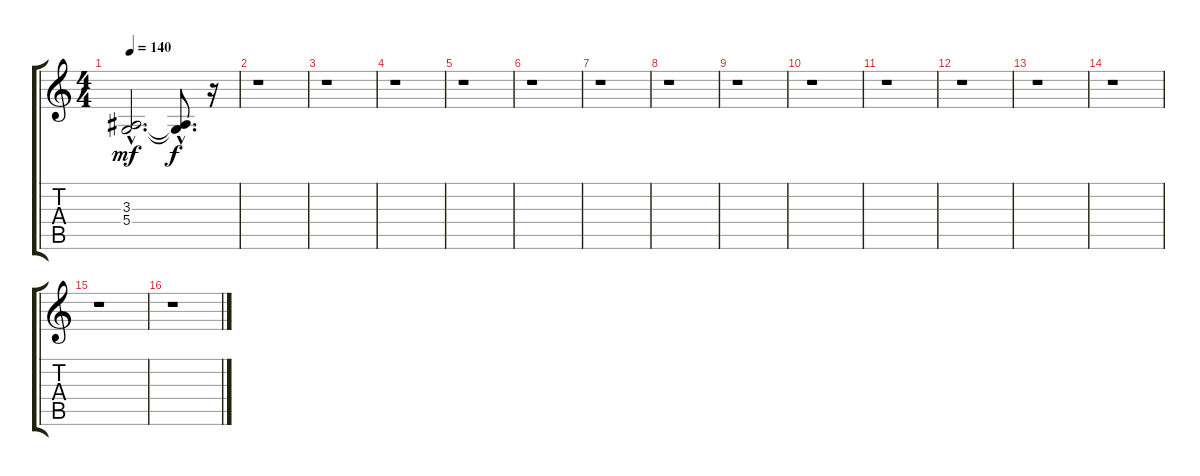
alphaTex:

\track "" {instrument violin}
\staff {score tabs}
\tuning (E4 B3 G3 D3 A2 E2) {hide}
\ts (4 4)
\tempo 140
\clef g2
\ks c
(3.3{hac} 5.4{hac}).2{d dy mf} (3.3{hac t} 5.4{hac t}).8{d dy f} r.16 |
r.1 |
r.1 |
r.1 |
r.1 |
r.1 |
r.1 |
r.1 |
r.1 |
r.1 |
r.1 |
r.1 |
r.1 |
r.1 |
r.1 |
r.1
